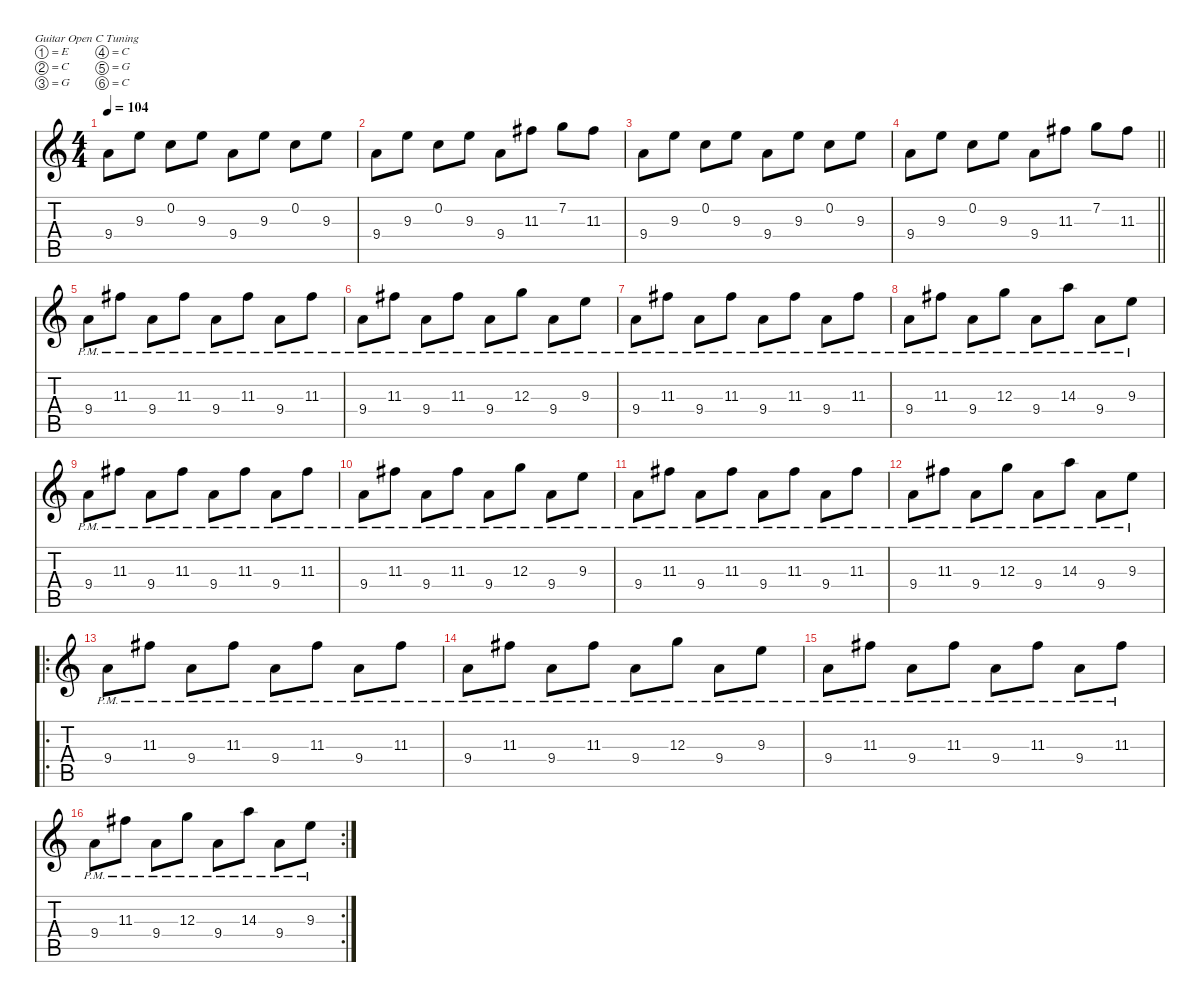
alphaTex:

\defaultSystemsLayout 4
\hideDynamics
\bracketExtendMode nobrackets
\singleTrackTrackNamePolicy hidden
\multiTrackTrackNamePolicy hidden
\firstSystemTrackNameMode fullname
\firstSystemTrackNameOrientation horizontal
\otherSystemsTrackNameOrientation horizontal
\track ("Guitar 1" "s.guit.") {defaultSystemsLayout 8 mute instrument acousticguitarsteel}
\staff {score tabs}
\tuning (E4 C4 G3 C3 G2 C2)
\ts (4 4)
\tempo 104
\clef g2
\ks c
9.4.8{dy f beam Down} 9.3.8{beam Down} 0.2.8{beam Down} 9.3.8{beam Down} 9.4.8{beam Down} 9.3.8{beam Down} 0.2.8{beam Down} 9.3.8{beam Down} |
9.4.8{beam Down} 9.3.8{beam Down} 0.2.8{beam Down} 9.3.8{beam Down} 9.4.8{beam Down} 11.3{acc #}.8{beam Down} 7.2.8{beam Down} 11.3{acc #}.8{beam Down} |
9.4.8{beam Down} 9.3.8{beam Down} 0.2.8{beam Down} 9.3.8{beam Down} 9.4.8{beam Down} 9.3.8{beam Down} 0.2.8{beam Down} 9.3.8{beam Down} |
\barLineRight lightlight
9.4.8{beam Down} 9.3.8{beam Down} 0.2.8{beam Down} 9.3.8{beam Down} 9.4.8{beam Down} 11.3{acc #}.8{beam Down} 7.2.8{beam Down} 11.3{acc #}.8{beam Down} |
9.4{pm}.8{beam Down} 11.3{pm acc #}.8{beam Down} 9.4{pm}.8{beam Down} 11.3{pm acc #}.8{beam Down} 9.4{pm}.8{beam Down} 11.3{pm acc #}.8{beam Down} 9.4{pm}.8{beam Down} 11.3{pm acc #}.8{beam Down} |
9.4{pm}.8{beam Down} 11.3{pm acc #}.8{beam Down} 9.4{pm}.8{beam Down} 11.3{pm acc #}.8{beam Down} 9.4{pm}.8{beam Down} 12.3{pm}.8{beam Down} 9.4{pm}.8{beam Down} 9.3{pm}.8{beam Down} |
9.4{pm}.8{beam Down} 11.3{pm acc #}.8{beam Down} 9.4{pm}.8{beam Down} 11.3{pm acc #}.8{beam Down} 9.4{pm}.8{beam Down} 11.3{pm acc #}.8{beam Down} 9.4{pm}.8{beam Down} 11.3{pm acc #}.8{beam Down} |
9.4{pm}.8{beam Down} 11.3{pm acc #}.8{beam Down} 9.4{pm}.8{beam Down} 12.3{pm}.8{beam Down} 9.4{pm}.8{beam Down} 14.3{pm}.8{beam Down} 9.4{pm}.8{beam Down} 9.3{pm}.8{beam Down} |
9.4{pm}.8{beam Down} 11.3{pm acc #}.8{beam Down} 9.4{pm}.8{beam Down} 11.3{pm acc #}.8{beam Down} 9.4{pm}.8{beam Down} 11.3{pm acc #}.8{beam Down} 9.4{pm}.8{beam Down} 11.3{pm acc #}.8{beam Down} |
9.4{pm}.8{beam Down} 11.3{pm acc #}.8{beam Down} 9.4{pm}.8{beam Down} 11.3{pm acc #}.8{beam Down} 9.4{pm}.8{beam Down} 12.3{pm}.8{beam Down} 9.4{pm}.8{beam Down} 9.3{pm}.8{beam Down} |
9.4{pm}.8{beam Down} 11.3{pm acc #}.8{beam Down} 9.4{pm}.8{beam Down} 11.3{pm acc #}.8{beam Down} 9.4{pm}.8{beam Down} 11.3{pm acc #}.8{beam Down} 9.4{pm}.8{beam Down} 11.3{pm acc #}.8{beam Down} |
9.4{pm}.8{beam Down} 11.3{pm acc #}.8{beam Down} 9.4{pm}.8{beam Down} 12.3{pm}.8{beam Down} 9.4{pm}.8{beam Down} 14.3{pm}.8{beam Down} 9.4{pm}.8{beam Down} 9.3{pm}.8{beam Down} |
\ro
9.4{pm}.8{beam Down} 11.3{pm acc #}.8{beam Down} 9.4{pm}.8{beam Down} 11.3{pm acc #}.8{beam Down} 9.4{pm}.8{beam Down} 11.3{pm acc #}.8{beam Down} 9.4{pm}.8{beam Down} 11.3{pm acc #}.8{beam Down} |
9.4{pm}.8{beam Down} 11.3{pm acc #}.8{beam Down} 9.4{pm}.8{beam Down} 11.3{pm acc #}.8{beam Down} 9.4{pm}.8{beam Down} 12.3{pm}.8{beam Down} 9.4{pm}.8{beam Down} 9.3{pm}.8{beam Down} |
9.4{pm}.8{beam Down} 11.3{pm acc #}.8{beam Down} 9.4{pm}.8{beam Down} 11.3{pm acc #}.8{beam Down} 9.4{pm}.8{beam Down} 11.3{pm acc #}.8{beam Down} 9.4{pm}.8{beam Down} 11.3{pm acc #}.8{beam Down} |
\rc 2
9.4{pm}.8{beam Down} 11.3{pm acc #}.8{beam Down} 9.4{pm}.8{beam Down} 12.3{pm}.8{beam Down} 9.4{pm}.8{beam Down} 14.3{pm}.8{beam Down} 9.4{pm}.8{beam Down} 9.3{pm}.8{beam Down}
